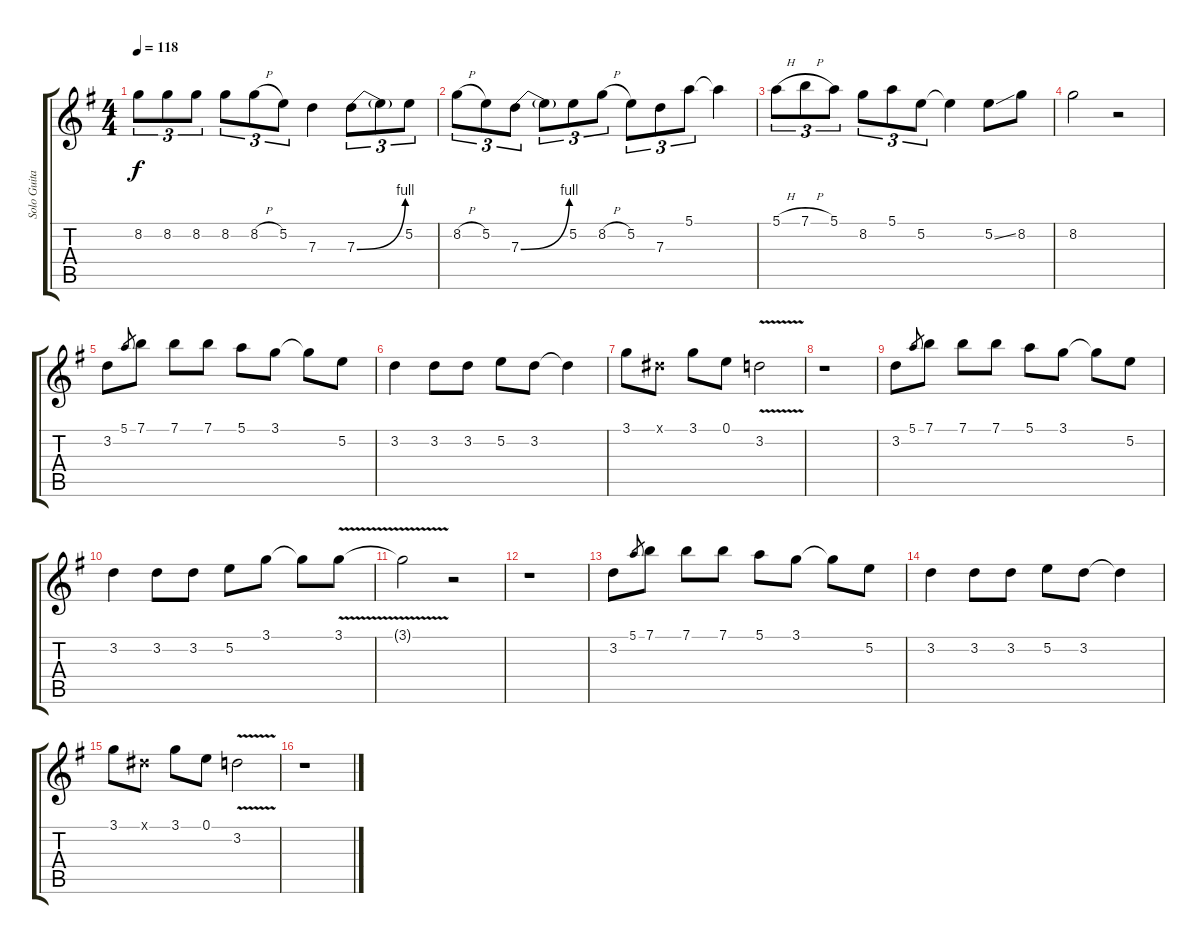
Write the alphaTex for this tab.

\track ("Solo Guitar (Acoustic)" "Solo Guita") {instrument acousticguitarsteel}
\staff {score tabs}
\tuning (E4 B3 G3 D3 A2 E2) {hide}
\ts (4 4)
\tempo 118
\clef g2
\ks g
8.2.8{tu (3 2) dy f} 8.2.8{tu (3 2)} 8.2.8{tu (3 2)} 8.2.8{tu (3 2)} 8.2{h}.8{tu (3 2)} 5.2.8{tu (3 2)} 7.3.4 7.3{be (bend 0 0 60 4)}.8{tu (3 2)} 7.3{t}.8{tu (3 2)} 5.2.8{tu (3 2)} |
8.2{h}.8{tu (3 2)} 5.2.8{tu (3 2)} 7.3{be (bend 0 0 60 4)}.8{tu (3 2)} 7.3{t}.8{tu (3 2)} 5.2.8{tu (3 2)} 8.2{h}.8{tu (3 2)} 5.2.8{tu (3 2)} 7.3.8{tu (3 2)} 5.1.8{tu (3 2)} 5.1{t}.4 |
5.1{h}.8{tu (3 2)} 7.1{h}.8{tu (3 2)} 5.1.8{tu (3 2)} 8.2.8{tu (3 2)} 5.1.8{tu (3 2)} 5.2.8{tu (3 2)} 5.2{t}.4 5.2{ss}.8 8.2.8 |
8.2.2 r.2 |
3.2.8 5.1.8{gr} 7.1.8 7.1.8 7.1.8 5.1.8 3.1.8 3.1{t}.8 5.2.8 |
3.2.4 3.2.8 3.2.8 5.2.8 3.2.8 3.2{t}.4 |
3.1.8 -1.1{x}.8 3.1.8 0.1.8 3.2{v}.2 |
r.1 |
3.2.8 5.1.8{gr} 7.1.8 7.1.8 7.1.8 5.1.8 3.1.8 3.1{t}.8 5.2.8 |
3.2.4 3.2.8 3.2.8 5.2.8 3.1.8 3.1{t}.8 3.1{v}.8 |
3.1{t}.2 r.2 |
r.1 |
3.2.8 5.1.8{gr} 7.1.8 7.1.8 7.1.8 5.1.8 3.1.8 3.1{t}.8 5.2.8 |
3.2.4 3.2.8 3.2.8 5.2.8 3.2.8 3.2{t}.4 |
3.1.8 -1.1{x}.8 3.1.8 0.1.8 3.2{v}.2 |
r.1
